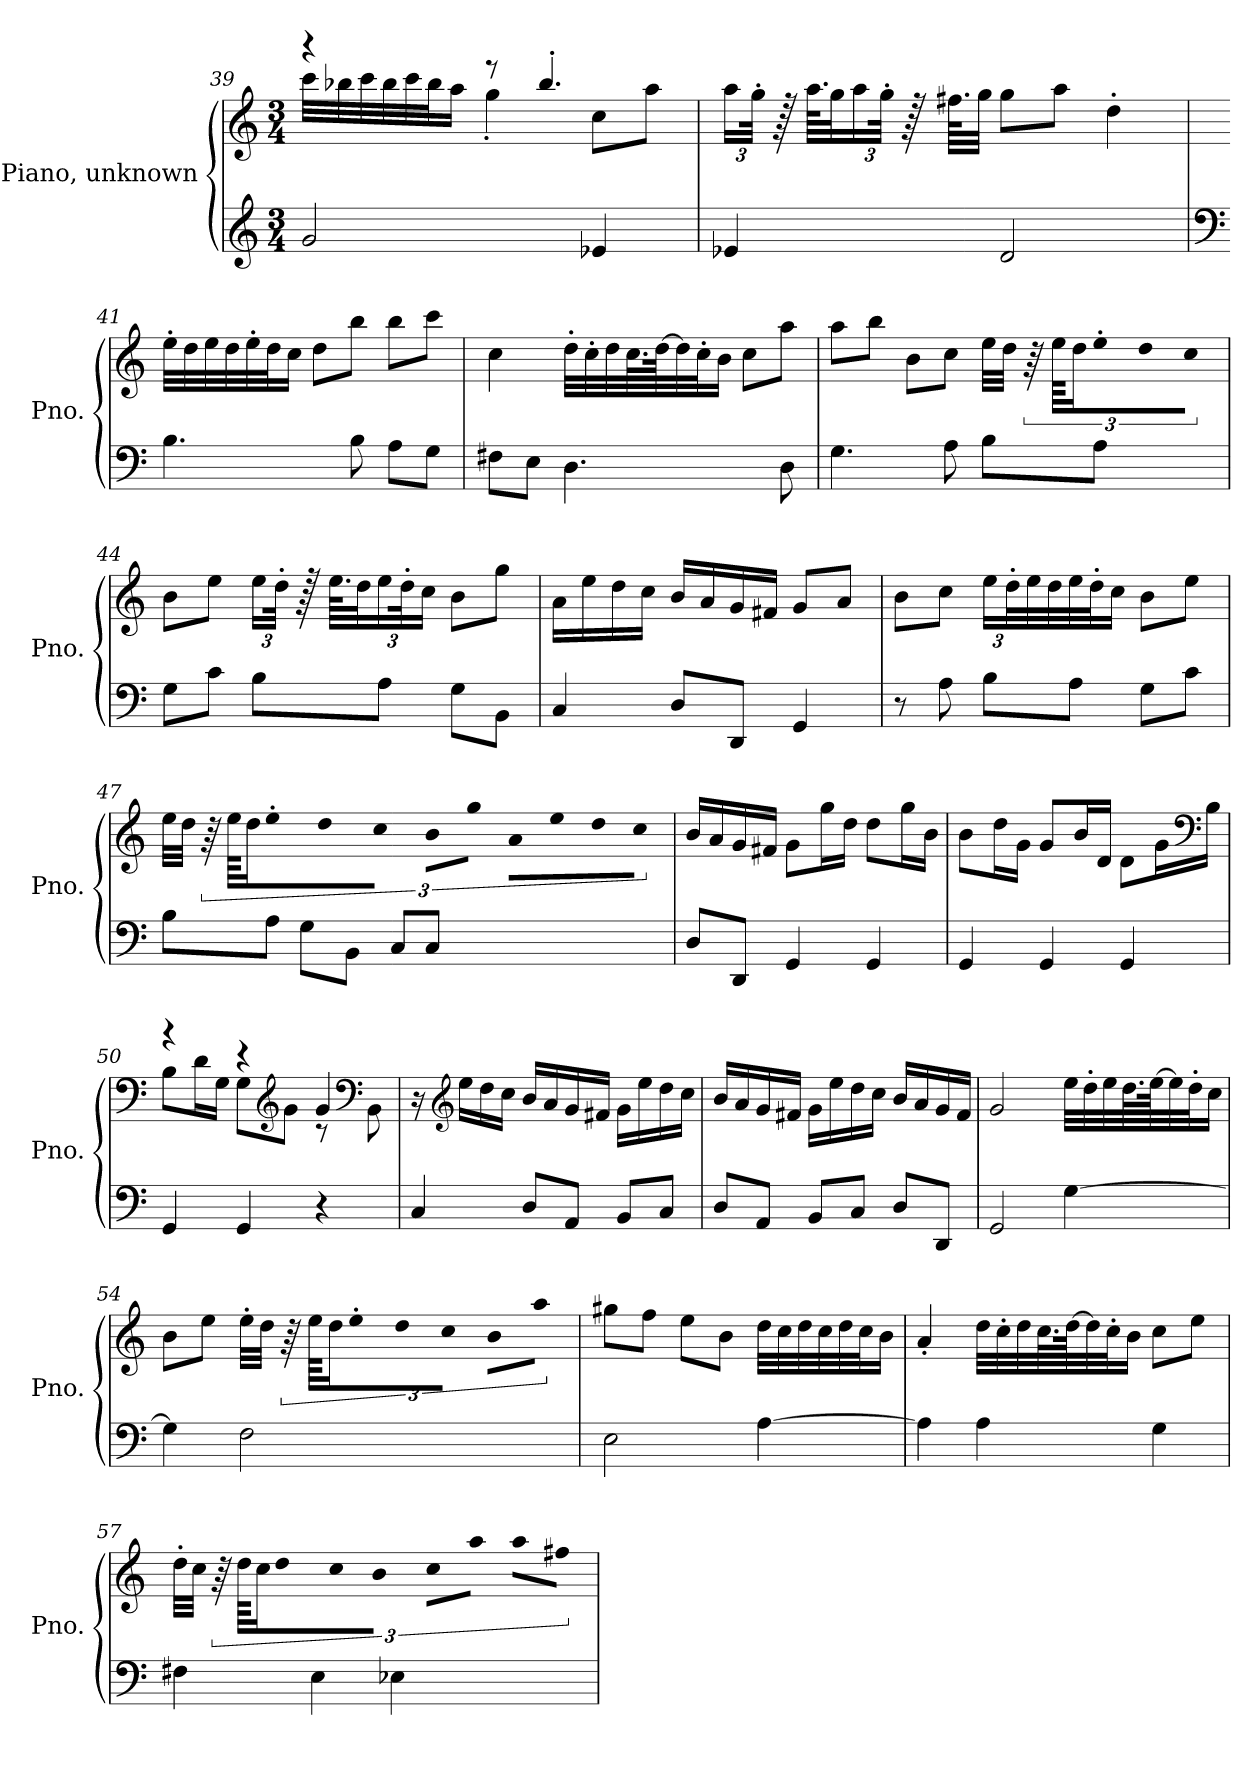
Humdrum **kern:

**kern	**kern
*part1	*part1
*staff2	*staff1
*I"Piano, unknown	*
*I'Pno.	*
*clefG2	*clefG2
*k[]	*k[]
*M3/4	*M3/4
=39	=39
*	*^
2g/	4r	32ccc\LLL
.	.	32bb-X\
.	.	32ccc\
.	.	32bb-\
.	.	32ccc\
.	.	32bb-\J
.	.	16aa\JJ
.	8r	4gg'\
.	4.bb-'/	.
4e-X/	.	8cc\L
.	.	8aa\J
*	*v	*v
=40	=40
*	*Xbrackettup
4e-X/	24aa\LL
.	48gg'\JJk
.	128r
.	64.aa\KLLL
.	32gg\J
.	24aa\
.	48gg'\JJk
.	128r
.	64.ff#X\KLLL
.	32gg\JJJ
2d/	8gg\L
.	8aa\J
.	4dd'\
!!LO:LB:g=z
=41	=41
*clefF4	*
4.B\	32ee'\LLL
.	32dd\
.	32ee\
.	32dd\
.	32ee'\
.	32dd\J
.	16cc\JJ
.	8dd\L
8B\	8bb\J
8A\L	8bb\L
8G\J	8ccc\J
=42	=42
8F#X\L	4cc\
8E\J	.
4.D\	32dd'\LLL
.	32cc'\
.	32dd\
.	64.cc\L
.	[128dd\JK
.	32dd\]
.	32cc'\J
.	16b\JJ
.	8cc\L
8D\	8aa\J
=43	=43
4.G\	8aa\L
.	8bb\J
.	8b\L
8A\	8cc\J
8B\L	32ee\LLL
.	32dd\JJJ
*	*brackettup
.	96r
.	96ee\KKLL
.	24dd\
8A\J	32ee'\L
.	32dd\J
.	16cc\JJ
!!LO:LB:g=z
=44	=44
8G\L	8b\L
8c\J	8ee\J
*	*Xbrackettup
8B\L	24ee\LL
.	48dd'\JJk
.	128r
.	64.ee\KLLL
.	32dd\J
8A\J	24ee\
.	48dd'\K
.	16cc\JJ
8G\L	8b\L
8BB\J	8gg\J
=45	=45
4C/	16a\LL
.	16ee\
.	16dd\
.	16cc\JJ
8D/L	16b/LL
.	16a/
8DD/J	16g/
.	16f#X/JJ
4GG/	8g/L
.	8a/J
=46	=46
8r	8b\L
8A\	8cc\J
8B\L	24ee\LL
.	48dd'\L
.	32ee\
.	32dd\
8A\J	32ee\
.	32dd'\J
.	16cc\JJ
8G\L	8b\L
8c\J	8ee\J
!!LO:LB:g=z
=47	=47
8B\L	32ee\LLL
.	32dd\JJJ
*	*brackettup
.	96r
.	96ee\KKLL
.	24dd\
8A\J	32ee'\L
.	32dd\J
.	16cc\JJ
8G\L	8b\L
8BB\J	8gg\J
8C/L	16a\LL
.	16ee\
8C/J	16dd\
.	16cc\JJ
=48	=48
8D/L	16b/LL
.	16a/
8DD/J	16g/
.	16f#X/JJ
4GG/	8g\L
.	16gg\L
.	16dd\JJ
4GG/	8dd\L
.	16gg\L
.	16b\JJ
=49	=49
4GG/	8b\L
.	16dd\L
.	16g\JJ
4GG/	8g/L
.	16b/L
.	16d/JJ
4GG/	8d\L
.	16g\L
*	*clefF4
.	16B\JJ
!!LO:LB:g=z
=50	=50
*	*^
4GG/	4r	8B\L
.	.	16d\L
.	.	16G\JJ
4GG/	4r	8G\L
*	*clefG2	*
.	.	8g\J
4r	4g/	8r
*	*clefF4	*
.	.	8BB\
*	*v	*v
=51	=51
4C/	16r
*	*clefG2
.	16ee\LL
.	16dd\
.	16cc\JJ
8D/L	16b/LL
.	16a/
8AA/J	16g/
.	16f#X/JJ
8BB/L	16g\LL
.	16ee\
8C/J	16dd\
.	16cc\JJ
=52	=52
8D/L	16b/LL
.	16a/
8AA/J	16g/
.	16f#X/JJ
8BB/L	16g\LL
.	16ee\
8C/J	16dd\
.	16cc\JJ
8D/L	16b/LL
.	16a/
8DD/J	16g/
.	16f#/JJ
!!LO:LB:g=z
=53	=53
2GG/	2g/
[4G\	32ee\LLL
.	32dd'\
.	32ee\
.	64.dd\L
.	[128ee\JK
.	32ee\]
.	32dd'\J
.	16cc\JJ
=54	=54
4G\]	8b\L
.	8ee\J
2F\	32ee'\LLL
.	32dd\JJJ
.	96r
.	96ee\KKLL
.	24dd\
.	32ee'\L
.	32dd\J
.	16cc\JJ
.	8b\L
.	8aa\J
=55	=55
2E\	8gg#X\L
.	8ff\J
.	8ee\L
.	8b\J
[4A\	32dd\LLL
.	32cc\
.	32dd\
.	32cc\
.	32dd\
.	32cc\J
.	16b\JJ
=56	=56
4A\]	4a'/
4A\	32dd\LLL
.	32cc'\
.	32dd\
.	64.cc\L
.	[128dd\JK
.	32dd\]
.	32cc'\J
.	16b\JJ
4G\	8cc\L
.	8ee\J
!!LO:PB:g=z
=57	=57
4F#X\	32dd'\LLL
.	32cc\JJJ
.	96r
.	96dd\KKLL
.	24cc\
.	32dd\L
.	32cc\J
.	16b\JJ
4E\	8cc\L
.	8aa\J
4E-X\	8aa\L
.	8ff#X\J
=	=
*-	*-
